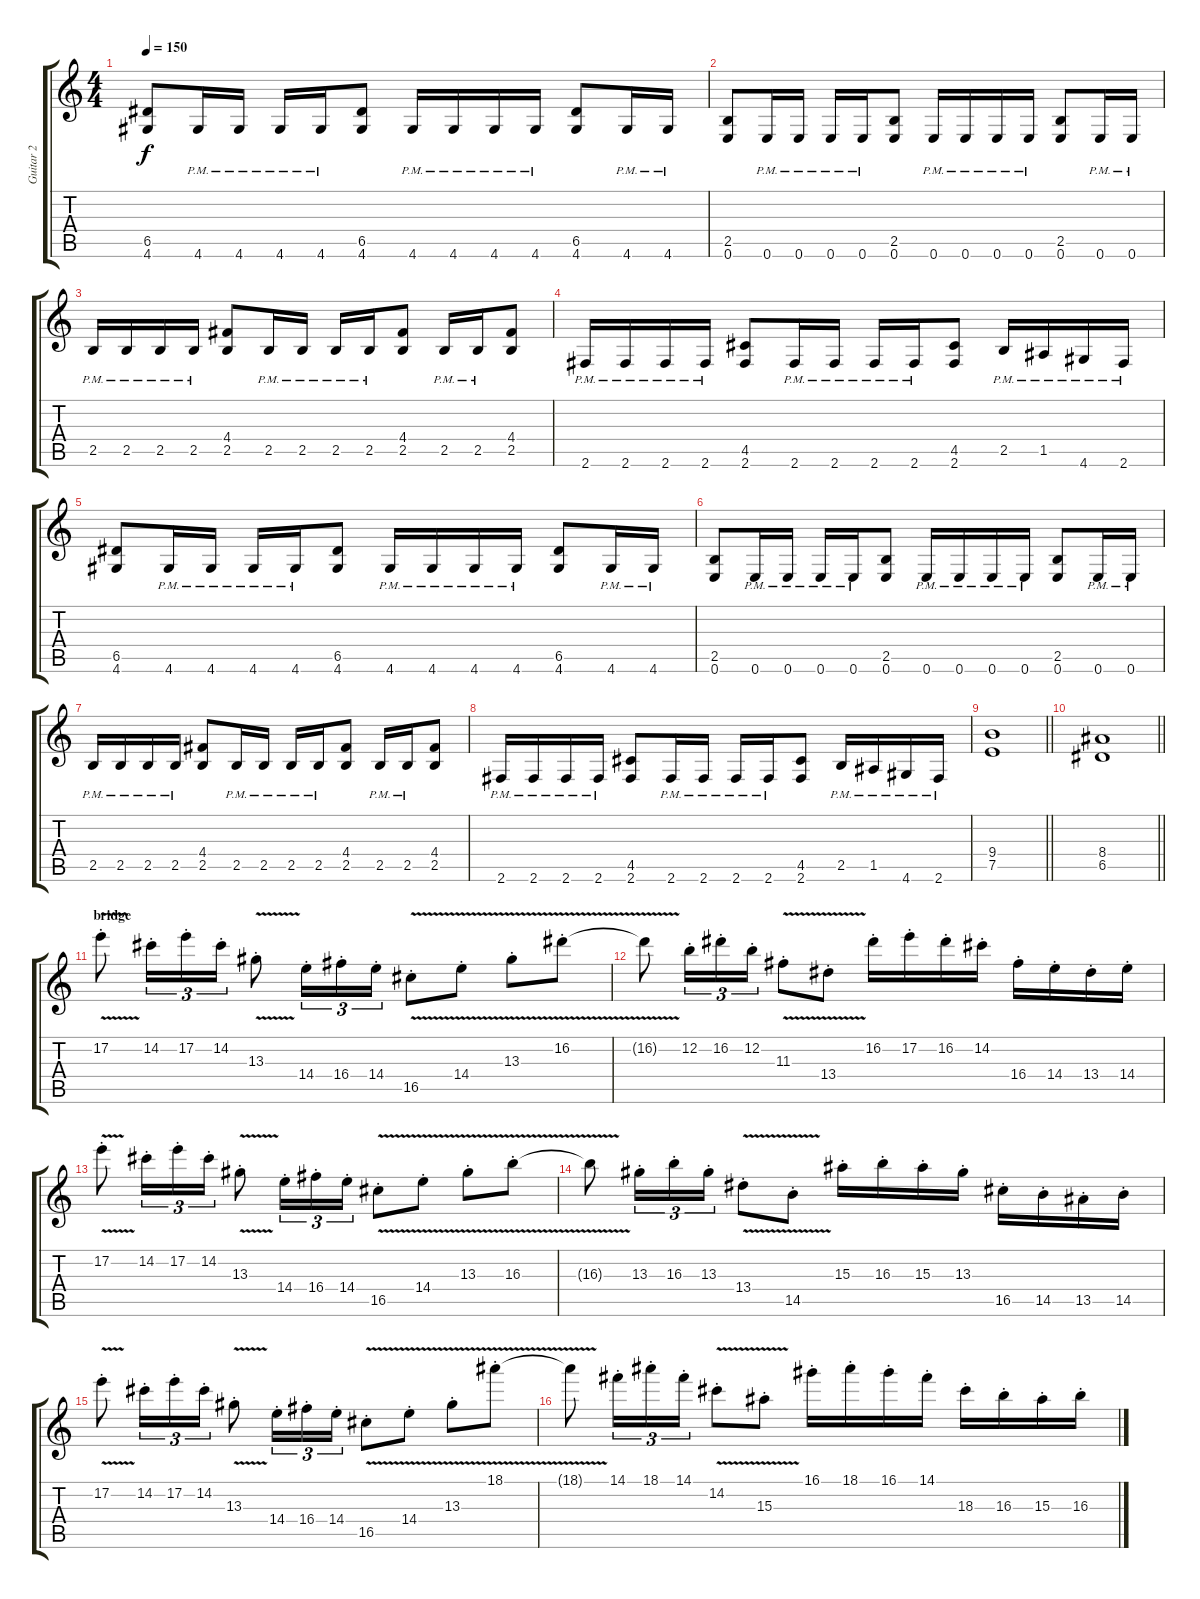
\track ("Guitar 2" "Guitar 2") {instrument distortionguitar}
\staff {score tabs}
\tuning (E4 B3 G3 D3 A2 E2) {hide}
\ts (4 4)
\tempo 150
\clef g2
\ks c
(6.5 4.6).8{dy f} 4.6{pm}.16 4.6{pm}.16 4.6{pm}.16 4.6{pm}.16 (6.5 4.6).8 4.6{pm}.16 4.6{pm}.16 4.6{pm}.16 4.6{pm}.16 (6.5 4.6).8 4.6{pm}.16 4.6{pm}.16 |
(2.5 0.6).8 0.6{pm}.16 0.6{pm}.16 0.6{pm}.16 0.6{pm}.16 (2.5 0.6).8 0.6{pm}.16 0.6{pm}.16 0.6{pm}.16 0.6{pm}.16 (2.5 0.6).8 0.6{pm}.16 0.6{pm}.16 |
2.5{pm}.16 2.5{pm}.16 2.5{pm}.16 2.5{pm}.16 (4.4 2.5).8 2.5{pm}.16 2.5{pm}.16 2.5{pm}.16 2.5{pm}.16 (4.4 2.5).8 2.5{pm}.16 2.5{pm}.16 (4.4 2.5).8 |
2.6{pm}.16 2.6{pm}.16 2.6{pm}.16 2.6{pm}.16 (4.5 2.6).8 2.6{pm}.16 2.6{pm}.16 2.6{pm}.16 2.6{pm}.16 (4.5 2.6).8 2.5{pm}.16 1.5{pm}.16 4.6{pm}.16 2.6{pm}.16 |
(6.5 4.6).8 4.6{pm}.16 4.6{pm}.16 4.6{pm}.16 4.6{pm}.16 (6.5 4.6).8 4.6{pm}.16 4.6{pm}.16 4.6{pm}.16 4.6{pm}.16 (6.5 4.6).8 4.6{pm}.16 4.6{pm}.16 |
(2.5 0.6).8 0.6{pm}.16 0.6{pm}.16 0.6{pm}.16 0.6{pm}.16 (2.5 0.6).8 0.6{pm}.16 0.6{pm}.16 0.6{pm}.16 0.6{pm}.16 (2.5 0.6).8 0.6{pm}.16 0.6{pm}.16 |
2.5{pm}.16 2.5{pm}.16 2.5{pm}.16 2.5{pm}.16 (4.4 2.5).8 2.5{pm}.16 2.5{pm}.16 2.5{pm}.16 2.5{pm}.16 (4.4 2.5).8 2.5{pm}.16 2.5{pm}.16 (4.4 2.5).8 |
2.6{pm}.16 2.6{pm}.16 2.6{pm}.16 2.6{pm}.16 (4.5 2.6).8 2.6{pm}.16 2.6{pm}.16 2.6{pm}.16 2.6{pm}.16 (4.5 2.6).8 2.5{pm}.16 1.5{pm}.16 4.6{pm}.16 2.6{pm}.16 |
\barLineRight lightlight
(9.4 7.5).1 |
\barLineRight lightlight
(8.4 6.5).1 |
\section ("" "bridge")
17.2{v st}.8 14.2{st}.16{tu (3 2)} 17.2{st}.16{tu (3 2)} 14.2{st}.16{tu (3 2)} 13.3{v st}.8 14.4{st}.16{tu (3 2)} 16.4{st}.16{tu (3 2)} 14.4{st}.16{tu (3 2)} 16.5{v st}.8 14.4{v st}.8 13.3{v st}.8 16.2{v st}.8 |
16.2{t}.8 12.2{st}.16{tu (3 2)} 16.2{st}.16{tu (3 2)} 12.2{st}.16{tu (3 2)} 11.3{v st}.8 13.4{v st}.8 16.2{st}.16 17.2{st}.16 16.2{st}.16 14.2{st}.16 16.4{st}.16 14.4{st}.16 13.4{st}.16 14.4{st}.16 |
17.2{v st}.8 14.2{st}.16{tu (3 2)} 17.2{st}.16{tu (3 2)} 14.2{st}.16{tu (3 2)} 13.3{v st}.8 14.4{st}.16{tu (3 2)} 16.4{st}.16{tu (3 2)} 14.4{st}.16{tu (3 2)} 16.5{v st}.8 14.4{v st}.8 13.3{v st}.8 16.3{v st}.8 |
16.3{t}.8 13.3{st}.16{tu (3 2)} 16.3{st}.16{tu (3 2)} 13.3{st}.16{tu (3 2)} 13.4{v st}.8 14.5{v st}.8 15.3{st}.16 16.3{st}.16 15.3{st}.16 13.3{st}.16 16.5{st}.16 14.5{st}.16 13.5{st}.16 14.5{st}.16 |
17.2{v st}.8 14.2{st}.16{tu (3 2)} 17.2{st}.16{tu (3 2)} 14.2{st}.16{tu (3 2)} 13.3{v st}.8 14.4{st}.16{tu (3 2)} 16.4{st}.16{tu (3 2)} 14.4{st}.16{tu (3 2)} 16.5{v st}.8 14.4{v st}.8 13.3{v st}.8 18.1{v st}.8 |
18.1{t}.8 14.1{st}.16{tu (3 2)} 18.1{st}.16{tu (3 2)} 14.1{st}.16{tu (3 2)} 14.2{v st}.8 15.3{v st}.8 16.1{st}.16 18.1{st}.16 16.1{st}.16 14.1{st}.16 18.3{st}.16 16.3{st}.16 15.3{st}.16 16.3{st}.16
